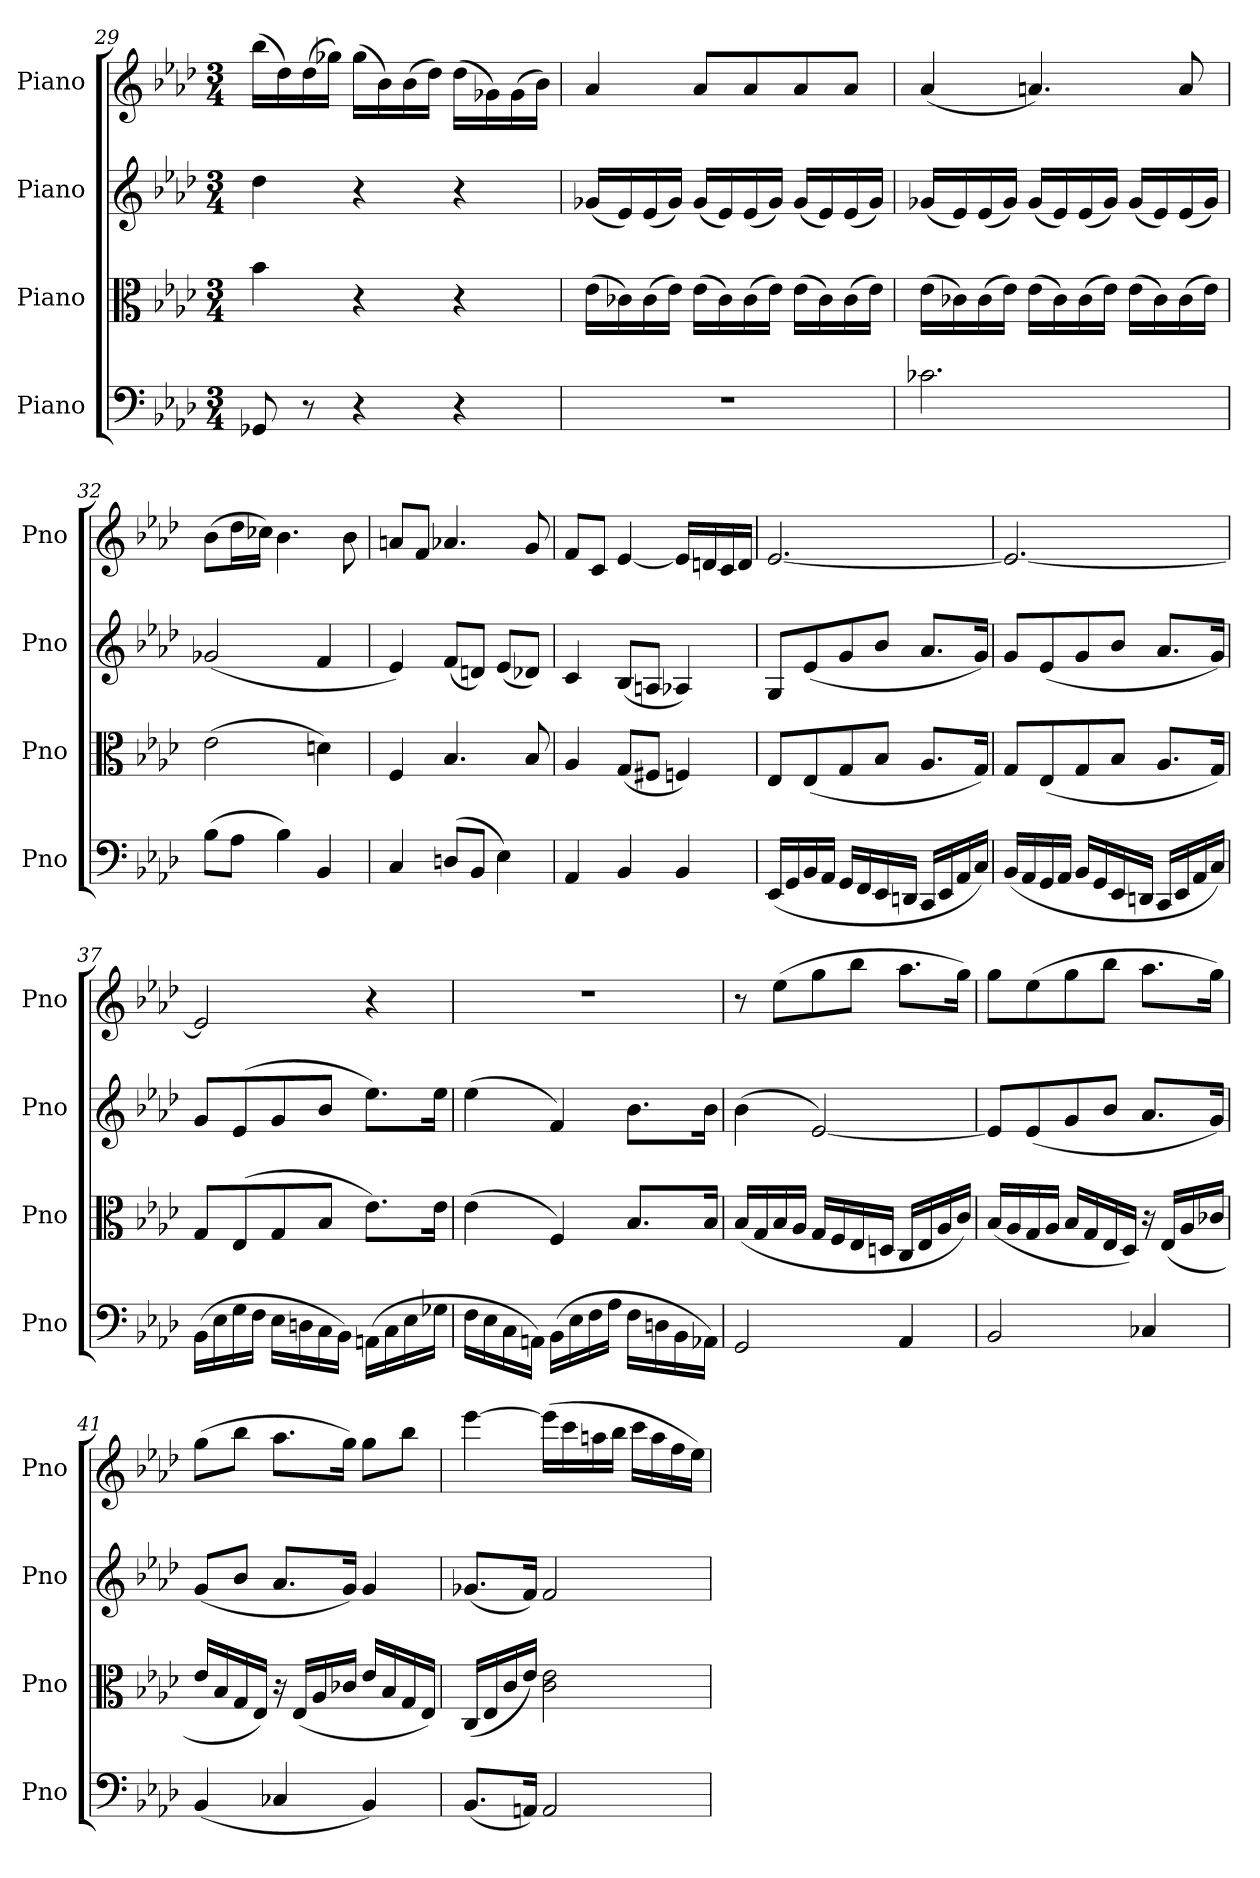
**kern	**kern	**kern	**kern
*part4	*part3	*part2	*part1
*staff4	*staff3	*staff2	*staff1
*I"Piano	*I"Piano	*I"Piano	*I"Piano
*I'Pno	*I'Pno	*I'Pno	*I'Pno
*clefF4	*clefC3	*clefG2	*clefG2
*k[b-e-a-d-]	*k[b-e-a-d-]	*k[b-e-a-d-]	*k[b-e-a-d-]
*M3/4	*M3/4	*M3/4	*M3/4
=29	=29	=29	=29
8GG-X/	4b-\	4dd-\	(>16bb-\LL
.	.	.	16dd-\)
8r	.	.	(>16dd-\
.	.	.	16gg-X\JJ)
4r	4r	4r	(>16gg-\LL
.	.	.	16b-\)
.	.	.	(>16b-\
.	.	.	16dd-\JJ)
4r	4r	4r	(>16dd-\LL
.	.	.	16g-X\)
.	.	.	(>16g-\
.	.	.	16b-\JJ)
=30	=30	=30	=30
2.r	(>16e-\LL	(16g-X/LL	4a-/
.	16c-X\)	16e-/)	.
.	(>16c-\	(16e-/	.
.	16e-\JJ)	16g-/JJ)	.
.	(>16e-\LL	(16g-/LL	8a-/L
.	16c-\)	16e-/)	.
.	(>16c-\	(16e-/	8a-/
.	16e-\JJ)	16g-/JJ)	.
.	(>16e-\LL	(16g-/LL	8a-/
.	16c-\)	16e-/)	.
.	(>16c-\	(16e-/	8a-/J
.	16e-\JJ)	16g-/JJ)	.
=31	=31	=31	=31
2.c-X\	(>16e-\LL	(16g-X/LL	(4a-/
.	16c-X\)	16e-/)	.
.	(>16c-\	(16e-/	.
.	16e-\JJ)	16g-/JJ)	.
.	(>16e-\LL	(16g-/LL	4.an/)
.	16c-\)	16e-/)	.
.	(>16c-\	(16e-/	.
.	16e-\JJ)	16g-/JJ)	.
.	(>16e-\LL	(16g-/LL	.
.	16c-\)	16e-/)	.
.	(>16c-\	(16e-/	8a/
.	16e-\JJ)	16g-/JJ)	.
!!LO:LB:g=z
=32	=32	=32	=32
(>8B-\L	(>2e-\	(2g-X/	(>8b-\L
8A-\J	.	.	16dd-\L
.	.	.	16cc-X\JJ)
4B-\)	.	.	4.b-\
4BB-/	4dn\)	4f/	.
.	.	.	8b-\
!!LO:LB:g=z
=33	=33	=33	=33
4C/	4F/	4e-/)	8an/L
.	.	.	8f/J
(>8Dn/L	4.B-/	(8f/L	4.a-X/
8BB-/J	.	8dn/J)	.
4E-\)	.	(8e-/L	.
.	8B-/	8d-X/J)	8g/
=34	=34	=34	=34
4AA-/	4A-/	4c/	8f/L
.	.	.	8c/J
4BB-/	(8G/L	(8B-/L	[4e-/
.	8F#X/J	8An/J	.
4BB-/	4Fn/)	4A-X/)	16e-/LL]
.	.	.	16dn/
.	.	.	16c/
.	.	.	16d/JJ
=35	=35	=35	=35
(16EE-/LL	8E-/L	8G/L	[2.e-/
16GG/	.	.	.
16BB-/	(8E-/	(8e-/	.
16AA-/JJ	.	.	.
16GG/LL	8G/	8g/	.
16FF/	.	.	.
16EE-/	8B-/J	8b-/J	.
16DDn/JJ	.	.	.
16CC/LL	8.A-/L	8.a-/L	.
16EE-/	.	.	.
16AA-/	.	.	.
16C/JJ)	16G/Jk)	16g/Jk)	.
=36	=36	=36	=36
(16BB-/LL	8G/L	8g/L	2.e-/_
16AA-/	.	.	.
16GG/	(8E-/	(8e-/	.
16AA-/JJ	.	.	.
16BB-/LL	8G/	8g/	.
16GG/	.	.	.
16EE-/	8B-/J	8b-/J	.
16DDn/JJ	.	.	.
16CC/LL	8.A-/L	8.a-/L	.
16EE-/	.	.	.
16AA-/	.	.	.
16C/JJ)	16G/Jk)	16g/Jk)	.
=37	=37	=37	=37
(>16BB-\LL	8G/L	8g/L	2e-/]
16E-\	.	.	.
16G\	(>8E-/	(>8e-/	.
16F\JJ	.	.	.
16E-\LL	8G/	8g/	.
16Dn\	.	.	.
16C\	8B-/J	8b-/J	.
16BB-\JJ)	.	.	.
(>16AAn\LL	8.e-\L)	8.ee-\L)	4r
16C\	.	.	.
16E-\	.	.	.
16G-X\JJ	16e-\Jk	16ee-\Jk	.
!!LO:PB:g=z
=38	=38	=38	=38
16F\LL	(>4e-\	(>4ee-\	2.r
16E-\	.	.	.
16C\	.	.	.
16AAn\JJ)	.	.	.
(>16BB-\LL	4F/)	4f/)	.
16E-\	.	.	.
16F\	.	.	.
16A-\JJ	.	.	.
16F\LL	8.B-/L	8.b-\L	.
16Dn\	.	.	.
16BB-\	.	.	.
16AA-X\JJ)	16B-/Jk	16b-\Jk	.
!!LO:PB:g=z
=39	=39	=39	=39
2GG/	(16B-/LL	(>4b-\	8r
.	16G/	.	.
.	16B-/	.	(>8ee-\L
.	16A-/JJ	.	.
.	16G/LL	[2e-/)	8gg\
.	16F/	.	.
.	16E-/	.	8bb-\J
.	16Dn/JJ	.	.
4AA-/	16C/LL	.	8.aa-\L
.	16E-/	.	.
.	16A-/	.	.
.	16c/JJ)	.	16gg\Jk)
=40	=40	=40	=40
2BB-/	(16B-/LL	8e-/L]	8gg\L
.	16A-/	.	.
.	16G/	(8e-/	(>8ee-\
.	16A-/JJ	.	.
.	16B-/LL	8g/	8gg\
.	16G/	.	.
.	16E-/	8b-/J	8bb-\J
.	16D-/JJ)	.	.
4C-X/	16r	8.a-/L	8.aa-\L
.	(16E-/LL	.	.
.	16A-/	.	.
.	16c-X/JJ	16g/Jk)	16gg\Jk)
=41	=41	=41	=41
(4BB-/	16e-/LL	(8g/L	(>8gg\L
.	16B-/	.	.
.	16G/	8b-/J	8bb-\J
.	16E-/JJ)	.	.
4C-X/	16r	8.a-/L	8.aa-\L
.	(16E-/LL	.	.
.	16A-/	.	.
.	16c-X/JJ	16g/Jk)	16gg\Jk)
4BB-/)	16e-/LL	4g/	8gg\L
.	16B-/	.	.
.	16G/	.	8bb-\J
.	16E-/JJ)	.	.
=42	=42	=42	=42
(8.BB-/L	(16C/LL	(8.g-X/L	[4eee-\
.	16E-/	.	.
.	16c/	.	.
16AAn/Jk)	16e-/JJ)	16f/Jk)	.
2AA/	2c\ 2e-\	2f/	(>16eee-\LL]
.	.	.	16ccc\
.	.	.	16aan\
.	.	.	16bb-\JJ
.	.	.	16ccc\LL
.	.	.	16aa\
.	.	.	16ff\
.	.	.	16ee-\JJ)
=	=	=	=
*-	*-	*-	*-
